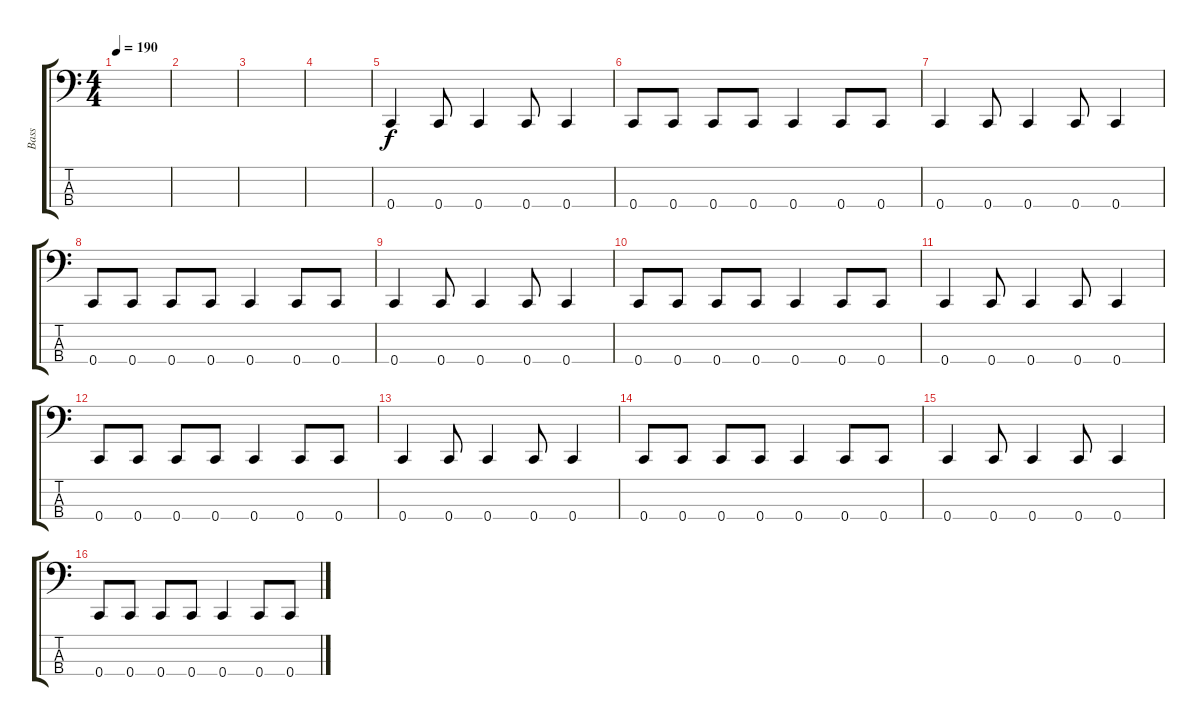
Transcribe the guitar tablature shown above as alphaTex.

\track ("Bass" "Bass") {instrument electricbasspick}
\staff {score tabs}
\tuning (F2 C2 G1 C1) {hide}
\ts (4 4)
\tempo 190
\clef f4
\ks c
|
|
|
|
0.4.4 0.4.8 0.4.4 0.4.8 0.4.4 |
0.4.8 0.4.8 0.4.8 0.4.8 0.4.4 0.4.8 0.4.8 |
0.4.4 0.4.8 0.4.4 0.4.8 0.4.4 |
0.4.8 0.4.8 0.4.8 0.4.8 0.4.4 0.4.8 0.4.8 |
0.4.4 0.4.8 0.4.4 0.4.8 0.4.4 |
0.4.8 0.4.8 0.4.8 0.4.8 0.4.4 0.4.8 0.4.8 |
0.4.4 0.4.8 0.4.4 0.4.8 0.4.4 |
0.4.8 0.4.8 0.4.8 0.4.8 0.4.4 0.4.8 0.4.8 |
0.4.4 0.4.8 0.4.4 0.4.8 0.4.4 |
0.4.8 0.4.8 0.4.8 0.4.8 0.4.4 0.4.8 0.4.8 |
0.4.4 0.4.8 0.4.4 0.4.8 0.4.4 |
0.4.8 0.4.8 0.4.8 0.4.8 0.4.4 0.4.8 0.4.8
